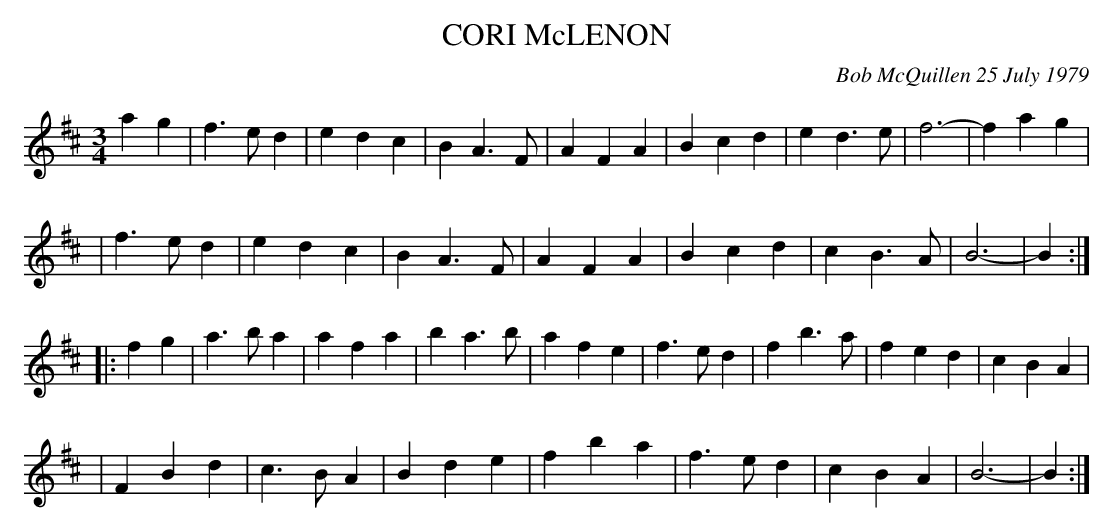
X:1
T: CORI McLENON
C: Bob McQuillen 25 July 1979
M: 3/4
L: 1/4
K: Bm
ag \
|  f>ed | edc | BA>F | AFA | Bcd | ed>e | f3- | fag |
|  f>ed | edc | BA>F | AFA | Bcd | cB>A | B3- | B :|
|: fg \
|  a>ba | afa  | ba>b | afe | f>ed | fb>a | fed | cBA |
|  FBd  | c>BA | Bde  | fba | f>ed | cBA  | B3- | B :|
